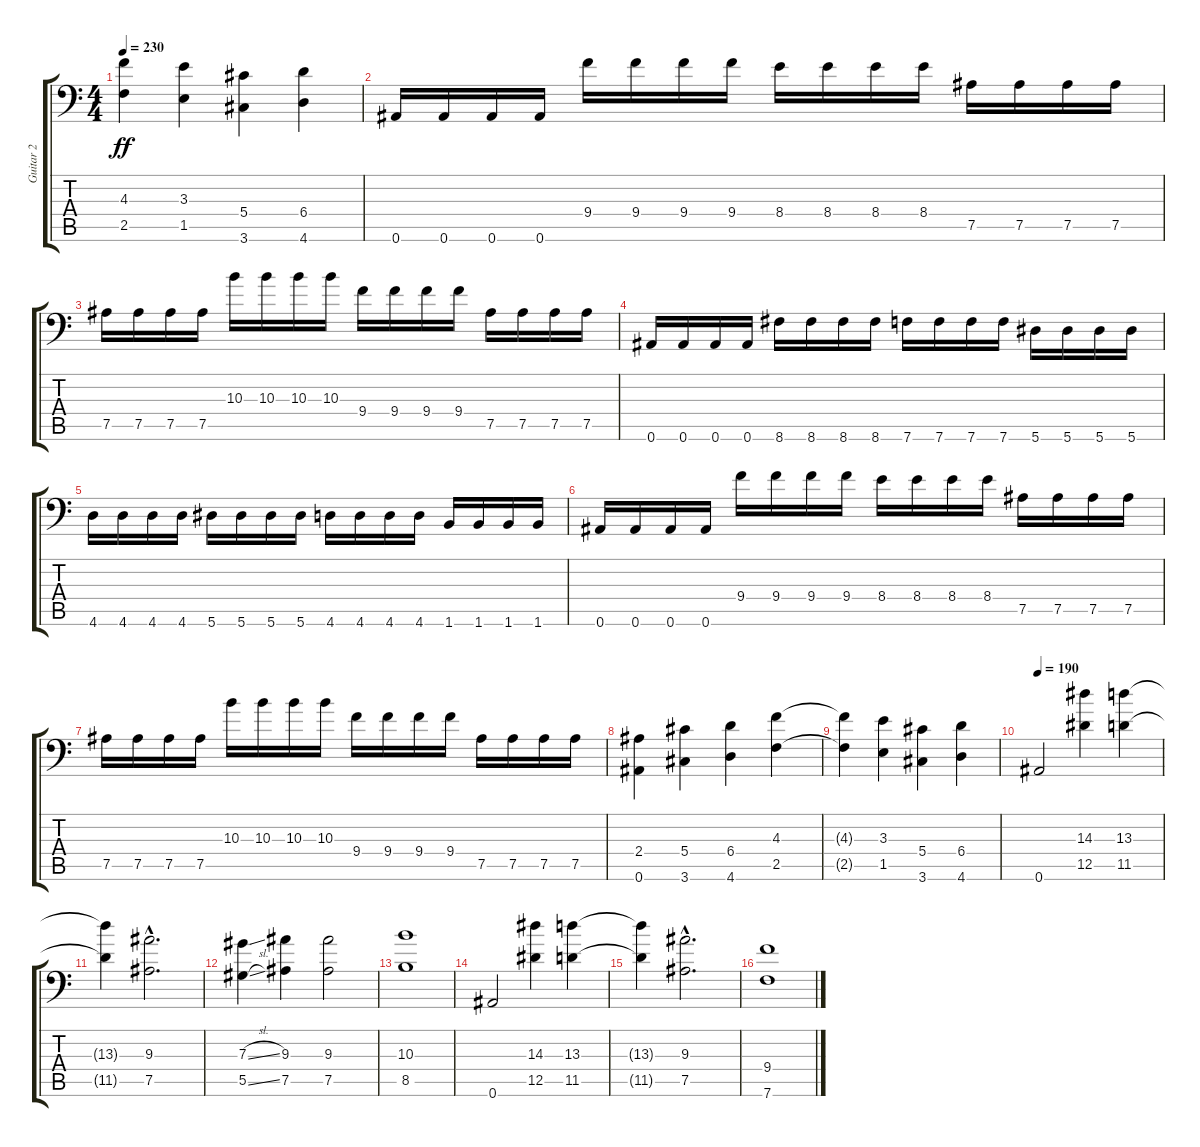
\track ("Guitar 2" "Guitar 2") {instrument distortionguitar}
\staff {score tabs}
\tuning (Bb3 F3 Db3 Ab2 Eb2 Bb1) {hide}
\ts (4 4)
\tempo 230
\clef f4
\ks c
(4.3{t} 2.5{t}).4{dy ff} (3.3 1.5).4 (5.4 3.6).4 (6.4 4.6).4 |
0.6.16 0.6.16 0.6.16 0.6.16 9.4.16 9.4.16 9.4.16 9.4.16 8.4.16 8.4.16 8.4.16 8.4.16 7.5.16 7.5.16 7.5.16 7.5.16 |
7.5.16 7.5.16 7.5.16 7.5.16 10.3.16 10.3.16 10.3.16 10.3.16 9.4.16 9.4.16 9.4.16 9.4.16 7.5.16 7.5.16 7.5.16 7.5.16 |
0.6.16 0.6.16 0.6.16 0.6.16 8.6.16 8.6.16 8.6.16 8.6.16 7.6.16 7.6.16 7.6.16 7.6.16 5.6.16 5.6.16 5.6.16 5.6.16 |
4.6.16 4.6.16 4.6.16 4.6.16 5.6.16 5.6.16 5.6.16 5.6.16 4.6.16 4.6.16 4.6.16 4.6.16 1.6.16 1.6.16 1.6.16 1.6.16 |
0.6.16 0.6.16 0.6.16 0.6.16 9.4.16 9.4.16 9.4.16 9.4.16 8.4.16 8.4.16 8.4.16 8.4.16 7.5.16 7.5.16 7.5.16 7.5.16 |
7.5.16 7.5.16 7.5.16 7.5.16 10.3.16 10.3.16 10.3.16 10.3.16 9.4.16 9.4.16 9.4.16 9.4.16 7.5.16 7.5.16 7.5.16 7.5.16 |
(2.4 0.6).4 (5.4 3.6).4 (6.4 4.6).4 (4.3 2.5).4 |
(4.3{t} 2.5{t}).4 (3.3 1.5).4 (5.4 3.6).4 (6.4 4.6).4 |
\tempo 190
0.6.2 (14.3 12.5).4 (13.3 11.5).4 |
(13.3{t} 11.5{t}).4 (9.3{hac} 7.5{hac}).2{d} |
(7.3{sl} 5.5{sl}).4 (9.3 7.5).4 (9.3 7.5).2 |
(10.3 8.5).1 |
0.6.2 (14.3 12.5).4 (13.3 11.5).4 |
(13.3{t} 11.5{t}).4 (9.3{hac} 7.5{hac}).2{d} |
(9.4 7.6).1
